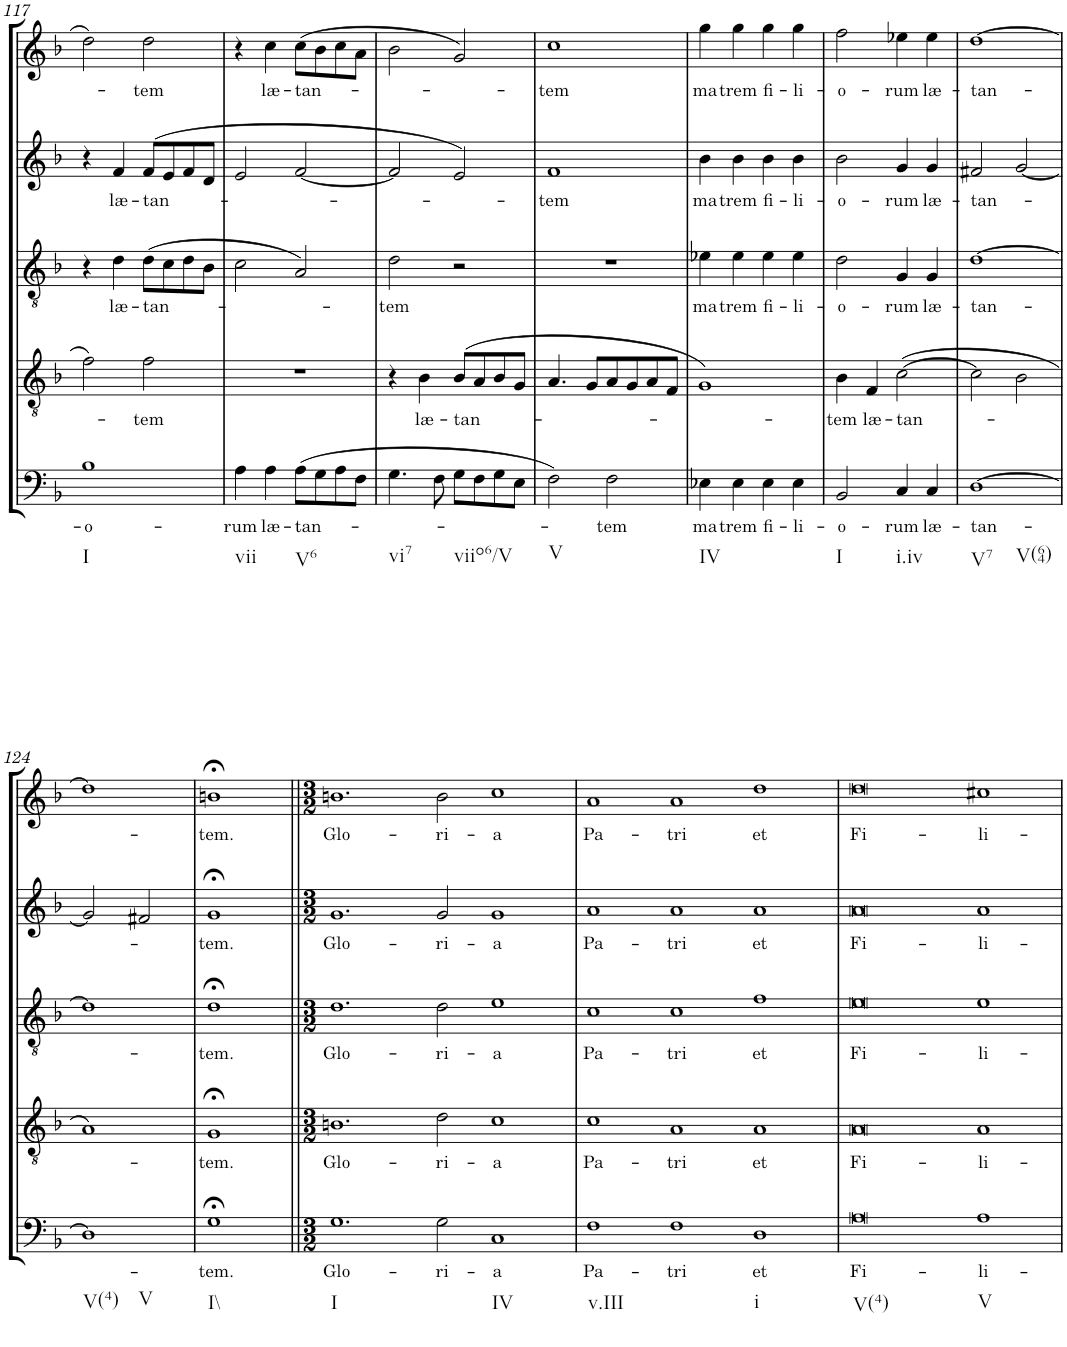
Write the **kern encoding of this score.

**kern	**text	**kern	**text	**kern	**text	**kern	**text	**kern	**text
*part5	*part5	*part4	*part4	*part3	*part3	*part2	*part2	*part1	*part1
*staff5	*staff5	*staff4	*staff4	*staff3	*staff3	*staff2	*staff2	*staff1	*staff1
*I"Basso	*	*I"Tenore	*	*I"Alto	*	*I"Alto	*	*I"Canto	*
!!LO:PB:g=z
*clefF4	*	*clefGv2	*	*clefGv2	*	*clefG2	*	*clefG2	*
*Trd7c12	*	*	*	*	*	*	*	*	*
*k[b-]	*	*k[b-]	*	*k[b-]	*	*k[b-]	*	*k[b-]	*
*F:	*	*F:	*	*F:	*	*F:	*	*F:	*
*M4/4	*	*M4/4	*	*M4/4	*	*M4/4	*	*M4/4	*
*met(c)	*	*met(c)	*	*met(c)	*	*met(c)	*	*met(c)	*
=117	=117	=117	=117	=117	=117	=117	=117	=117	=117
!LO:TX:b:t=I	!	!	!	!	!	!	!	!	!
!	!LO:LY:b	!	!	!	!	!	!	!	!
1B-	-o-	2f\	.	4r	.	4r	.	2dd\	.
!	!	!	!	!	!LO:LY:b	!	!LO:LY:b	!	!
.	.	.	.	4d\	læ-	4f/	læ-	.	.
!	!	!	!LO:LY:b	!	!LO:LY:b	!	!LO:LY:b	!	!LO:LY:b
.	.	2f\	-tem	(>8d\L	-tan-	(>8f/L	-tan-	2dd\	-tem
.	.	.	.	8c\	.	8e/	.	.	.
.	.	.	.	8d\	.	8f/	.	.	.
.	.	.	.	8B-\J	.	8d/J	.	.	.
=118	=118	=118	=118	=118	=118	=118	=118	=118	=118
!LO:TX:b:t=vii	!	!	!	!	!	!	!	!	!
!	!LO:LY:b	!	!	!	!	!	!	!	!
4A\	-rum	1r	.	2c\	.	2e/	.	4r	.
!	!LO:LY:b	!	!	!	!	!	!	!	!LO:LY:b
4A\	læ-	.	.	.	.	.	.	4cc\	læ-
!LO:TX:b:t=V6	!	!	!	!	!	!	!	!	!
!	!LO:LY:b	!	!	!	!	!	!	!	!LO:LY:b
(>8A\L	-tan-	.	.	2A/)	.	[2f/	.	(>8cc\L	-tan-
8G\	.	.	.	.	.	.	.	8b-\	.
8A\	.	.	.	.	.	.	.	8cc\	.
8F\J	.	.	.	.	.	.	.	8a\J	.
=119	=119	=119	=119	=119	=119	=119	=119	=119	=119
!LO:TX:b:t=vi7	!	!	!	!	!	!	!	!	!
!	!LO:LY:b	!	!	!	!LO:LY:b	!	!LO:LY:b	!	!LO:LY:b
4.G\	-­-	4r	.	2d\	-­tem	2f/]	-­-	2b-\	-­-
!	!	!	!LO:LY:b	!	!	!	!	!	!
.	.	4B-\	læ-	.	.	.	.	.	.
8F\	.	.	.	.	.	.	.	.	.
!LO:TX:b:t=viio6/V	!	!	!	!	!	!	!	!	!
!	!	!	!LO:LY:b	!	!	!	!	!	!
8G\L	.	(>8B-/L	-tan-	2r	.	2e/)	.	2g/)	.
8F\	.	8A/	.	.	.	.	.	.	.
8G\	.	8B-/	.	.	.	.	.	.	.
8E\J	.	8G/J	.	.	.	.	.	.	.
=120	=120	=120	=120	=120	=120	=120	=120	=120	=120
!LO:TX:b:t=V	!	!	!	!	!	!	!	!	!
!	!	!	!	!	!	!	!LO:LY:b	!	!LO:LY:b
2F\)	.	4.A/	.	1r	.	1f	-tem	1cc	-tem
.	.	8G/L	.	.	.	.	.	.	.
!	!LO:LY:b	!	!	!	!	!	!	!	!
2F\	-tem	8A/	.	.	.	.	.	.	.
.	.	8G/	.	.	.	.	.	.	.
.	.	8A/	.	.	.	.	.	.	.
.	.	8F/J	.	.	.	.	.	.	.
=121	=121	=121	=121	=121	=121	=121	=121	=121	=121
!LO:TX:b:t=IV	!	!	!	!	!	!	!	!	!
!	!LO:LY:b	!	!	!	!LO:LY:b	!	!LO:LY:b	!	!LO:LY:b
4E-X\	ma-	1G)	.	4e-X\	ma-	4b-\	ma-	4gg\	ma-
!	!LO:LY:b	!	!	!	!LO:LY:b	!	!LO:LY:b	!	!LO:LY:b
4E-\	-trem	.	.	4e-\	-trem	4b-\	-trem	4gg\	-trem
!	!LO:LY:b	!	!	!	!LO:LY:b	!	!LO:LY:b	!	!LO:LY:b
4E-\	fi-	.	.	4e-\	fi-	4b-\	fi-	4gg\	fi-
!	!LO:LY:b	!	!	!	!LO:LY:b	!	!LO:LY:b	!	!LO:LY:b
4E-\	-li-	.	.	4e-\	-li-	4b-\	-li-	4gg\	-li-
=122	=122	=122	=122	=122	=122	=122	=122	=122	=122
!LO:TX:b:t=I	!	!	!	!	!	!	!	!	!
!	!LO:LY:b	!	!LO:LY:b	!	!LO:LY:b	!	!LO:LY:b	!	!LO:LY:b
2BB-/	-o-	4B-\	-tem	2d\	-o-	2b-\	-o-	2ff\	-o-
!	!	!	!LO:LY:b	!	!	!	!	!	!
.	.	4F/	læ-	.	.	.	.	.	.
!LO:TX:b:t=i.iv	!	!	!	!	!	!	!	!	!
!	!LO:LY:b	!	!LO:LY:b	!	!LO:LY:b	!	!LO:LY:b	!	!LO:LY:b
4C/	-rum	(>[2c\	-tan-	4G/	-rum	4g/	-rum	4ee-X\	-rum
!	!LO:LY:b	!	!	!	!LO:LY:b	!	!LO:LY:b	!	!LO:LY:b
4C/	læ-	.	.	4G/	læ-	4g/	læ-	4ee-\	læ-
=123	=123	=123	=123	=123	=123	=123	=123	=123	=123
!LO:TX:b:t=V7	!	!	!	!	!	!	!	!	!
!LO:TX:b:t=V(64)	!	!	!	!	!	!	!	!	!
!	!LO:LY:b	!	!	!	!LO:LY:b	!	!LO:LY:b	!	!LO:LY:b
[1D	-tan-	2c\]	.	[1d	-tan-	2f#X/	-tan-	[1dd	-tan-
.	.	2B-\	.	.	.	[2g/	.	.	.
!!LO:LB:g=z
=124	=124	=124	=124	=124	=124	=124	=124	=124	=124
!LO:TX:b:t=V(4)	!	!	!	!	!	!	!	!	!
!LO:TX:b:t=V	!	!	!	!	!	!	!	!	!
1D]	.	1A)	.	1d]	.	2g/]	.	1dd]	.
.	.	.	.	.	.	2f#X/	.	.	.
=125	=125	=125	=125	=125	=125	=125	=125	=125	=125
!LO:TX:b:t=I\\	!	!	!	!	!	!	!	!	!
!	!LO:LY:b	!	!LO:LY:b	!	!LO:LY:b	!	!LO:LY:b	!	!LO:LY:b
1G;<	-tem.	1G;<	-tem.	1d;<	-tem.	1g;<	-tem.	1bn;<	-tem.
=126||	=126||	=126||	=126||	=126||	=126||	=126||	=126||	=126||	=126||
*M3/2	*	*M3/2	*	*M3/2	*	*M3/2	*	*M3/2	*
!LO:TX:b:t=I	!	!	!	!	!	!	!	!	!
!	!LO:LY:b	!	!LO:LY:b	!	!LO:LY:b	!	!LO:LY:b	!	!LO:LY:b
1.G	Glo-	1.Bn	Glo-	1.d	Glo-	1.g	Glo-	1.bn	Glo-
!	!LO:LY:b	!	!LO:LY:b	!	!LO:LY:b	!	!LO:LY:b	!	!LO:LY:b
2G\	-ri-	2d\	-ri-	2d\	-ri-	2g/	-ri-	2b\	-ri-
!LO:TX:b:t=IV	!	!	!	!	!	!	!	!	!
!	!LO:LY:b	!	!LO:LY:b	!	!LO:LY:b	!	!LO:LY:b	!	!LO:LY:b
1C	-a	1c	-a	1e	-a	1g	-a	1cc	-a
=127	=127	=127	=127	=127	=127	=127	=127	=127	=127
!LO:TX:b:t=v.III	!	!	!	!	!	!	!	!	!
!	!LO:LY:b	!	!LO:LY:b	!	!LO:LY:b	!	!LO:LY:b	!	!LO:LY:b
1F	Pa-	1c	Pa-	1c	Pa-	1a	Pa-	1a	Pa-
!	!LO:LY:b	!	!LO:LY:b	!	!LO:LY:b	!	!LO:LY:b	!	!LO:LY:b
[2F	-tri	[2A	-tri	[2c	-tri	[2a	-tri	[2a	-tri
2ryy	.	2ryy	.	2ryy	.	2ryy	.	2ryy	.
!LO:TX:b:t=i	!	!	!	!	!	!	!	!	!
!	!LO:LY:b	!	!LO:LY:b	!	!LO:LY:b	!	!LO:LY:b	!	!LO:LY:b
1D	et	1A	et	1f	et	1a	et	1dd	et
=128	=128	=128	=128	=128	=128	=128	=128	=128	=128
!LO:TX:b:t=V(4)	!	!	!	!	!	!	!	!	!
!	!LO:LY:b	!	!LO:LY:b	!	!LO:LY:b	!	!LO:LY:b	!	!LO:LY:b
[1.A	Fi-	[1.A	Fi-	[1.e	Fi-	[1.a	Fi-	[1.dd	Fi-
2F]	.	2A]	.	2c]	.	2a]	.	2a]	.
!LO:TX:b:t=V	!	!	!	!	!	!	!	!	!
!	!LO:LY:b	!	!LO:LY:b	!	!LO:LY:b	!	!LO:LY:b	!	!LO:LY:b
1A	-li-	1A	-li-	1e	-li-	1a	-li-	1cc#X	-li-
=129	=129	=129	=129	=129	=129	=129	=129	=129	=129
2A]	.	2A]	.	2e]	.	2a]	.	2dd]	.
=	=	=	=	=	=	=	=	=	=
*-	*-	*-	*-	*-	*-	*-	*-	*-	*-
